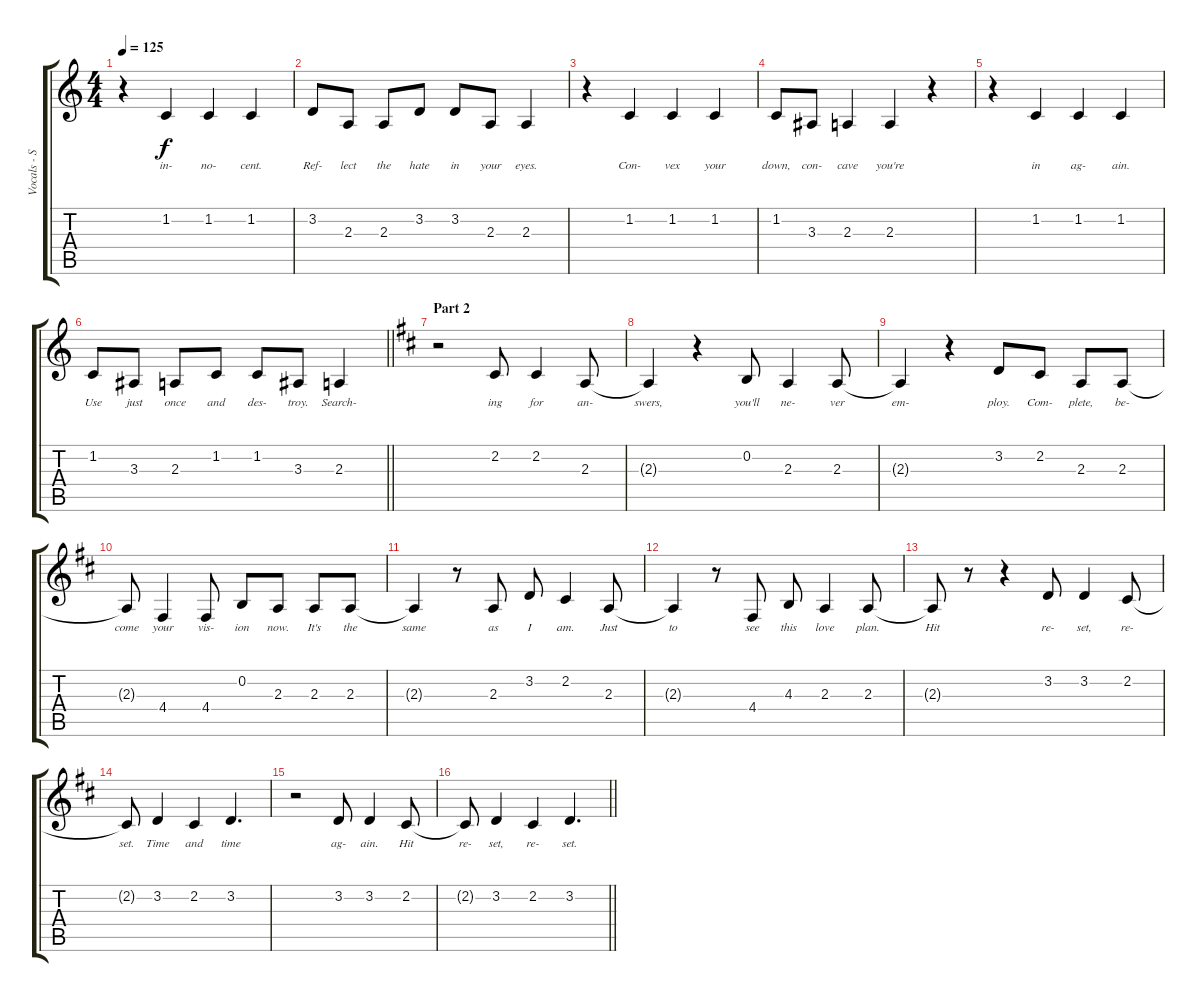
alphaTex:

\track ("Vocals - Simon Neil" "Vocals - S") {instrument altosax}
\staff {score tabs}
\tuning (E4 B3 G3 D3 A2 E2) {hide}
\ts (4 4)
\tempo 125
\clef g2
\ks c
r.4{dy f} 1.2.4{lyrics (0 "in-") lyrics (1 "") lyrics (2 "") lyrics (3 "") lyrics (4 "")} 1.2.4{lyrics (0 "no-") lyrics (1 "") lyrics (2 "") lyrics (3 "") lyrics (4 "")} 1.2.4{lyrics (0 "cent.") lyrics (1 "") lyrics (2 "") lyrics (3 "") lyrics (4 "")} |
3.2.8{lyrics (0 "Ref-") lyrics (1 "") lyrics (2 "") lyrics (3 "") lyrics (4 "")} 2.3.8{lyrics (0 "lect") lyrics (1 "") lyrics (2 "") lyrics (3 "") lyrics (4 "")} 2.3.8{lyrics (0 "the") lyrics (1 "") lyrics (2 "") lyrics (3 "") lyrics (4 "")} 3.2.8{lyrics (0 "hate") lyrics (1 "") lyrics (2 "") lyrics (3 "") lyrics (4 "")} 3.2.8{lyrics (0 "in") lyrics (1 "") lyrics (2 "") lyrics (3 "") lyrics (4 "")} 2.3.8{lyrics (0 "your") lyrics (1 "") lyrics (2 "") lyrics (3 "") lyrics (4 "")} 2.3.4{lyrics (0 "eyes.") lyrics (1 "") lyrics (2 "") lyrics (3 "") lyrics (4 "")} |
r.4 1.2.4{lyrics (0 "Con-") lyrics (1 "") lyrics (2 "") lyrics (3 "") lyrics (4 "")} 1.2.4{lyrics (0 "vex") lyrics (1 "") lyrics (2 "") lyrics (3 "") lyrics (4 "")} 1.2.4{lyrics (0 "your") lyrics (1 "") lyrics (2 "") lyrics (3 "") lyrics (4 "")} |
1.2.8{lyrics (0 "down,") lyrics (1 "") lyrics (2 "") lyrics (3 "") lyrics (4 "")} 3.3.8{lyrics (0 "con-") lyrics (1 "") lyrics (2 "") lyrics (3 "") lyrics (4 "")} 2.3.4{lyrics (0 "cave") lyrics (1 "") lyrics (2 "") lyrics (3 "") lyrics (4 "")} 2.3.4{lyrics (0 "you're") lyrics (1 "") lyrics (2 "") lyrics (3 "") lyrics (4 "")} r.4 |
r.4 1.2.4{lyrics (0 "in") lyrics (1 "") lyrics (2 "") lyrics (3 "") lyrics (4 "")} 1.2.4{lyrics (0 "ag-") lyrics (1 "") lyrics (2 "") lyrics (3 "") lyrics (4 "")} 1.2.4{lyrics (0 "ain.") lyrics (1 "") lyrics (2 "") lyrics (3 "") lyrics (4 "")} |
\barLineRight lightlight
1.2.8{lyrics (0 "Use") lyrics (1 "") lyrics (2 "") lyrics (3 "") lyrics (4 "")} 3.3.8{lyrics (0 "just") lyrics (1 "") lyrics (2 "") lyrics (3 "") lyrics (4 "")} 2.3.8{lyrics (0 "once") lyrics (1 "") lyrics (2 "") lyrics (3 "") lyrics (4 "")} 1.2.8{lyrics (0 "and") lyrics (1 "") lyrics (2 "") lyrics (3 "") lyrics (4 "")} 1.2.8{lyrics (0 "des-") lyrics (1 "") lyrics (2 "") lyrics (3 "") lyrics (4 "")} 3.3.8{lyrics (0 "troy.") lyrics (1 "") lyrics (2 "") lyrics (3 "") lyrics (4 "")} 2.3.4{lyrics (0 "Search-") lyrics (1 "") lyrics (2 "") lyrics (3 "") lyrics (4 "")} |
\section ("" "Part 2")
\ks d
r.2 2.2.8{lyrics (0 "ing") lyrics (1 "") lyrics (2 "") lyrics (3 "") lyrics (4 "")} 2.2.4{lyrics (0 "for") lyrics (1 "") lyrics (2 "") lyrics (3 "") lyrics (4 "")} 2.3.8{lyrics (0 "an-") lyrics (1 "") lyrics (2 "") lyrics (3 "") lyrics (4 "")} |
2.3{t}.4{lyrics (0 "swers,") lyrics (1 "") lyrics (2 "") lyrics (3 "") lyrics (4 "")} r.4 0.2.8{lyrics (0 "you'll") lyrics (1 "") lyrics (2 "") lyrics (3 "") lyrics (4 "")} 2.3.4{lyrics (0 "ne-") lyrics (1 "") lyrics (2 "") lyrics (3 "") lyrics (4 "")} 2.3.8{lyrics (0 "ver") lyrics (1 "") lyrics (2 "") lyrics (3 "") lyrics (4 "")} |
2.3{t}.4{lyrics (0 "em-") lyrics (1 "") lyrics (2 "") lyrics (3 "") lyrics (4 "")} r.4 3.2.8{lyrics (0 "ploy.") lyrics (1 "") lyrics (2 "") lyrics (3 "") lyrics (4 "")} 2.2.8{lyrics (0 "Com-") lyrics (1 "") lyrics (2 "") lyrics (3 "") lyrics (4 "")} 2.3.8{lyrics (0 "plete,") lyrics (1 "") lyrics (2 "") lyrics (3 "") lyrics (4 "")} 2.3.8{lyrics (0 "be-") lyrics (1 "") lyrics (2 "") lyrics (3 "") lyrics (4 "")} |
2.3{t}.8{lyrics (0 "come") lyrics (1 "") lyrics (2 "") lyrics (3 "") lyrics (4 "")} 4.4.4{lyrics (0 "your") lyrics (1 "") lyrics (2 "") lyrics (3 "") lyrics (4 "")} 4.4.8{lyrics (0 "vis-") lyrics (1 "") lyrics (2 "") lyrics (3 "") lyrics (4 "")} 0.2.8{lyrics (0 "ion") lyrics (1 "") lyrics (2 "") lyrics (3 "") lyrics (4 "")} 2.3.8{lyrics (0 "now.") lyrics (1 "") lyrics (2 "") lyrics (3 "") lyrics (4 "")} 2.3.8{lyrics (0 "It's") lyrics (1 "") lyrics (2 "") lyrics (3 "") lyrics (4 "")} 2.3.8{lyrics (0 "the") lyrics (1 "") lyrics (2 "") lyrics (3 "") lyrics (4 "")} |
2.3{t}.4{lyrics (0 "same") lyrics (1 "") lyrics (2 "") lyrics (3 "") lyrics (4 "")} r.8 2.3.8{lyrics (0 "as") lyrics (1 "") lyrics (2 "") lyrics (3 "") lyrics (4 "")} 3.2.8{lyrics (0 "I") lyrics (1 "") lyrics (2 "") lyrics (3 "") lyrics (4 "")} 2.2.4{lyrics (0 "am.") lyrics (1 "") lyrics (2 "") lyrics (3 "") lyrics (4 "")} 2.3.8{lyrics (0 "Just") lyrics (1 "") lyrics (2 "") lyrics (3 "") lyrics (4 "")} |
2.3{t}.4{lyrics (0 "to") lyrics (1 "") lyrics (2 "") lyrics (3 "") lyrics (4 "")} r.8 4.4.8{lyrics (0 "see") lyrics (1 "") lyrics (2 "") lyrics (3 "") lyrics (4 "")} 4.3.8{lyrics (0 "this") lyrics (1 "") lyrics (2 "") lyrics (3 "") lyrics (4 "")} 2.3.4{lyrics (0 "love") lyrics (1 "") lyrics (2 "") lyrics (3 "") lyrics (4 "")} 2.3.8{lyrics (0 "plan.") lyrics (1 "") lyrics (2 "") lyrics (3 "") lyrics (4 "")} |
2.3{t}.8{lyrics (0 "Hit") lyrics (1 "") lyrics (2 "") lyrics (3 "") lyrics (4 "")} r.8 r.4 3.2.8{lyrics (0 "re-") lyrics (1 "") lyrics (2 "") lyrics (3 "") lyrics (4 "")} 3.2.4{lyrics (0 "set,") lyrics (1 "") lyrics (2 "") lyrics (3 "") lyrics (4 "")} 2.2.8{lyrics (0 "re-") lyrics (1 "") lyrics (2 "") lyrics (3 "") lyrics (4 "")} |
2.2{t}.8{lyrics (0 "set.") lyrics (1 "") lyrics (2 "") lyrics (3 "") lyrics (4 "")} 3.2.4{lyrics (0 "Time") lyrics (1 "") lyrics (2 "") lyrics (3 "") lyrics (4 "")} 2.2.4{lyrics (0 "and") lyrics (1 "") lyrics (2 "") lyrics (3 "") lyrics (4 "")} 3.2.4{d lyrics (0 "time") lyrics (1 "") lyrics (2 "") lyrics (3 "") lyrics (4 "")} |
r.2 3.2.8{lyrics (0 "ag-") lyrics (1 "") lyrics (2 "") lyrics (3 "") lyrics (4 "")} 3.2.4{lyrics (0 "ain.") lyrics (1 "") lyrics (2 "") lyrics (3 "") lyrics (4 "")} 2.2.8{lyrics (0 "Hit") lyrics (1 "") lyrics (2 "") lyrics (3 "") lyrics (4 "")} |
\barLineRight lightlight
2.2{t}.8{lyrics (0 "re-") lyrics (1 "") lyrics (2 "") lyrics (3 "") lyrics (4 "")} 3.2.4{lyrics (0 "set,") lyrics (1 "") lyrics (2 "") lyrics (3 "") lyrics (4 "")} 2.2.4{lyrics (0 "re-") lyrics (1 "") lyrics (2 "") lyrics (3 "") lyrics (4 "")} 3.2.4{d lyrics (0 "set.") lyrics (1 "") lyrics (2 "") lyrics (3 "") lyrics (4 "")}
